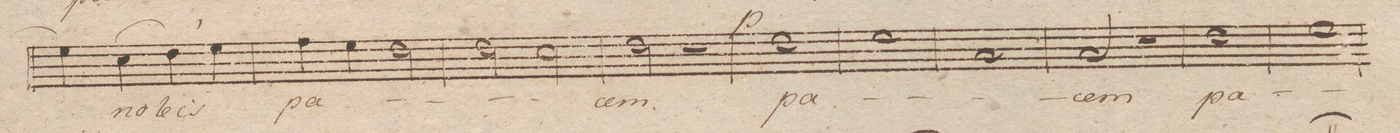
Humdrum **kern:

**kern	**text	**dynam
*I"Tenore Solo	*	*
*clefC4	*	*
*k[cnfngn]	*	*
*met(c|)	*	*
*M2/2	*	*
4d\]	.	.
4B\	no-	.
4c\	-bis	.
4d`\	.	.
=40	=40	=40
4e\	pa-	.
4d\	.	.
2c\	.	.
=41	=41	=41
2c\	.	.
2B\	.	.
=42	=42	=42
2c\	-cem.	.
2r	.	.
=43	=43	=43
1c\	pa-	p
=44	=44	=44
1d\	.	.
=45	=45	=45
1G/	.	.
=46	=46	=46
2G/	-cem	.
2r	.	.
=47	=47	=47
1c\	pa-	.
=48	=48	=48
1d\	.	.
=49	=49	=49
*-	*-	*-
